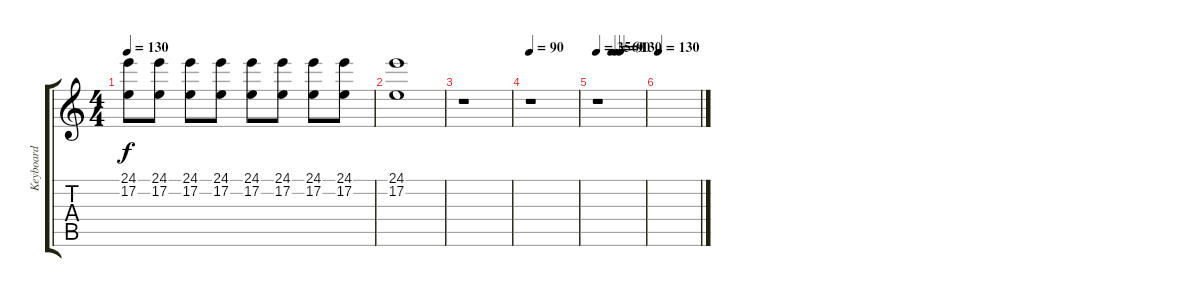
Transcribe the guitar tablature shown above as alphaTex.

\track ("Keyboard" "Keyboard") {instrument acousticgrandpiano}
\staff {score tabs}
\tuning (E4 B3 G3 D3 A2 E2) {hide}
\ts (4 4)
\tempo 130
\clef g2
\ks c
(24.1 17.2).8{dy f volume 16} (24.1 17.2).8 (24.1 17.2).8 (24.1 17.2).8 (24.1 17.2).8 (24.1 17.2).8 (24.1 17.2).8 (24.1 17.2).8 |
(24.1 17.2).1 |
r.1 |
\tempo 90
r.1 |
\tempo 35
\tempo (60 0.3125)
\tempo (90 0.40625)
\tempo (130 0.5)
r.1 |
\tempo 130
